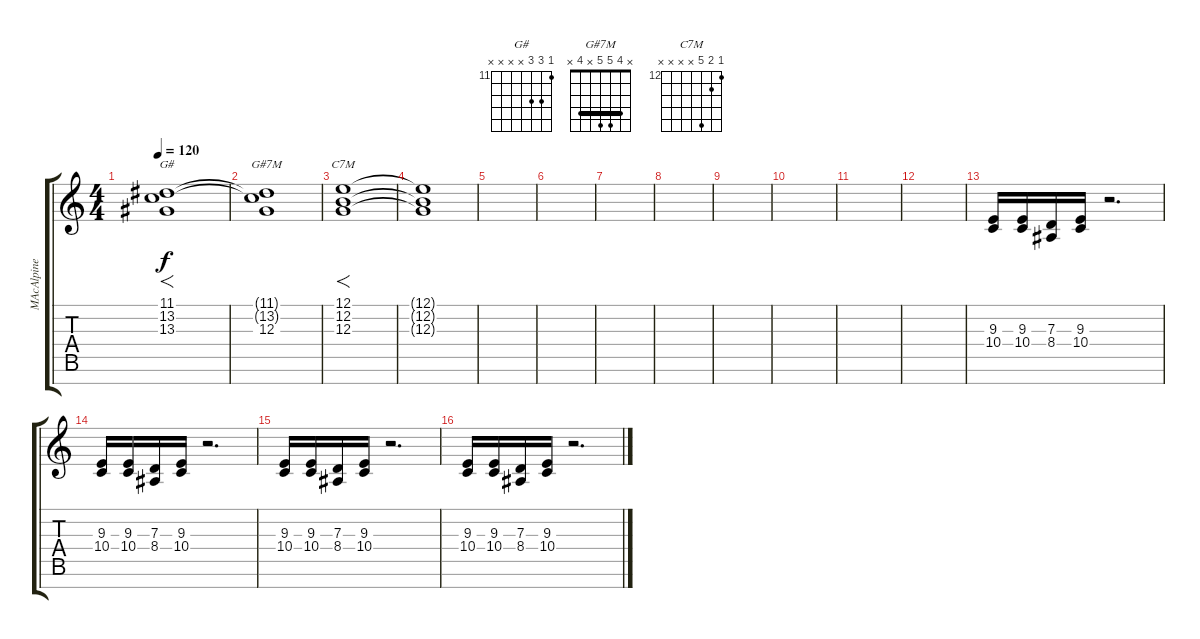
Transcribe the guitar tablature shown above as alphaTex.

\track ("MAcAlpine Keys" "MAcAlpine ") {instrument lead2sawtooth}
\staff {score tabs}
\tuning (E4 B3 G3 D3 A2 E2 B1) {hide}
\chord ("G#" 11 13 13 x x x x) {firstfret 11}
\chord ("G#7M" x 4 5 5 x 4 x) {barre 4}
\chord ("C7M" 12 13 16 x x x x) {firstfret 12}
\ts (4 4)
\tempo 120
\clef g2
\ks c
(11.1 13.2 13.3).1{f ch "G#" dy f instrument synthstrings1} |
(11.1{t} 13.2{t} 12.3).1{ch "G#7M"} |
(12.1 12.2 12.3).1{f ch "C7M"} |
(12.1{t} 12.2{t} 12.3{t}).1 |
|
|
|
|
|
|
|
|
(9.3 10.4).16 (9.3 10.4).16 (7.3 8.4).16 (9.3 10.4).16 r.2{d} |
(9.3 10.4).16 (9.3 10.4).16 (7.3 8.4).16 (9.3 10.4).16 r.2{d} |
(9.3 10.4).16 (9.3 10.4).16 (7.3 8.4).16 (9.3 10.4).16 r.2{d} |
(9.3 10.4).16 (9.3 10.4).16 (7.3 8.4).16 (9.3 10.4).16 r.2{d}
